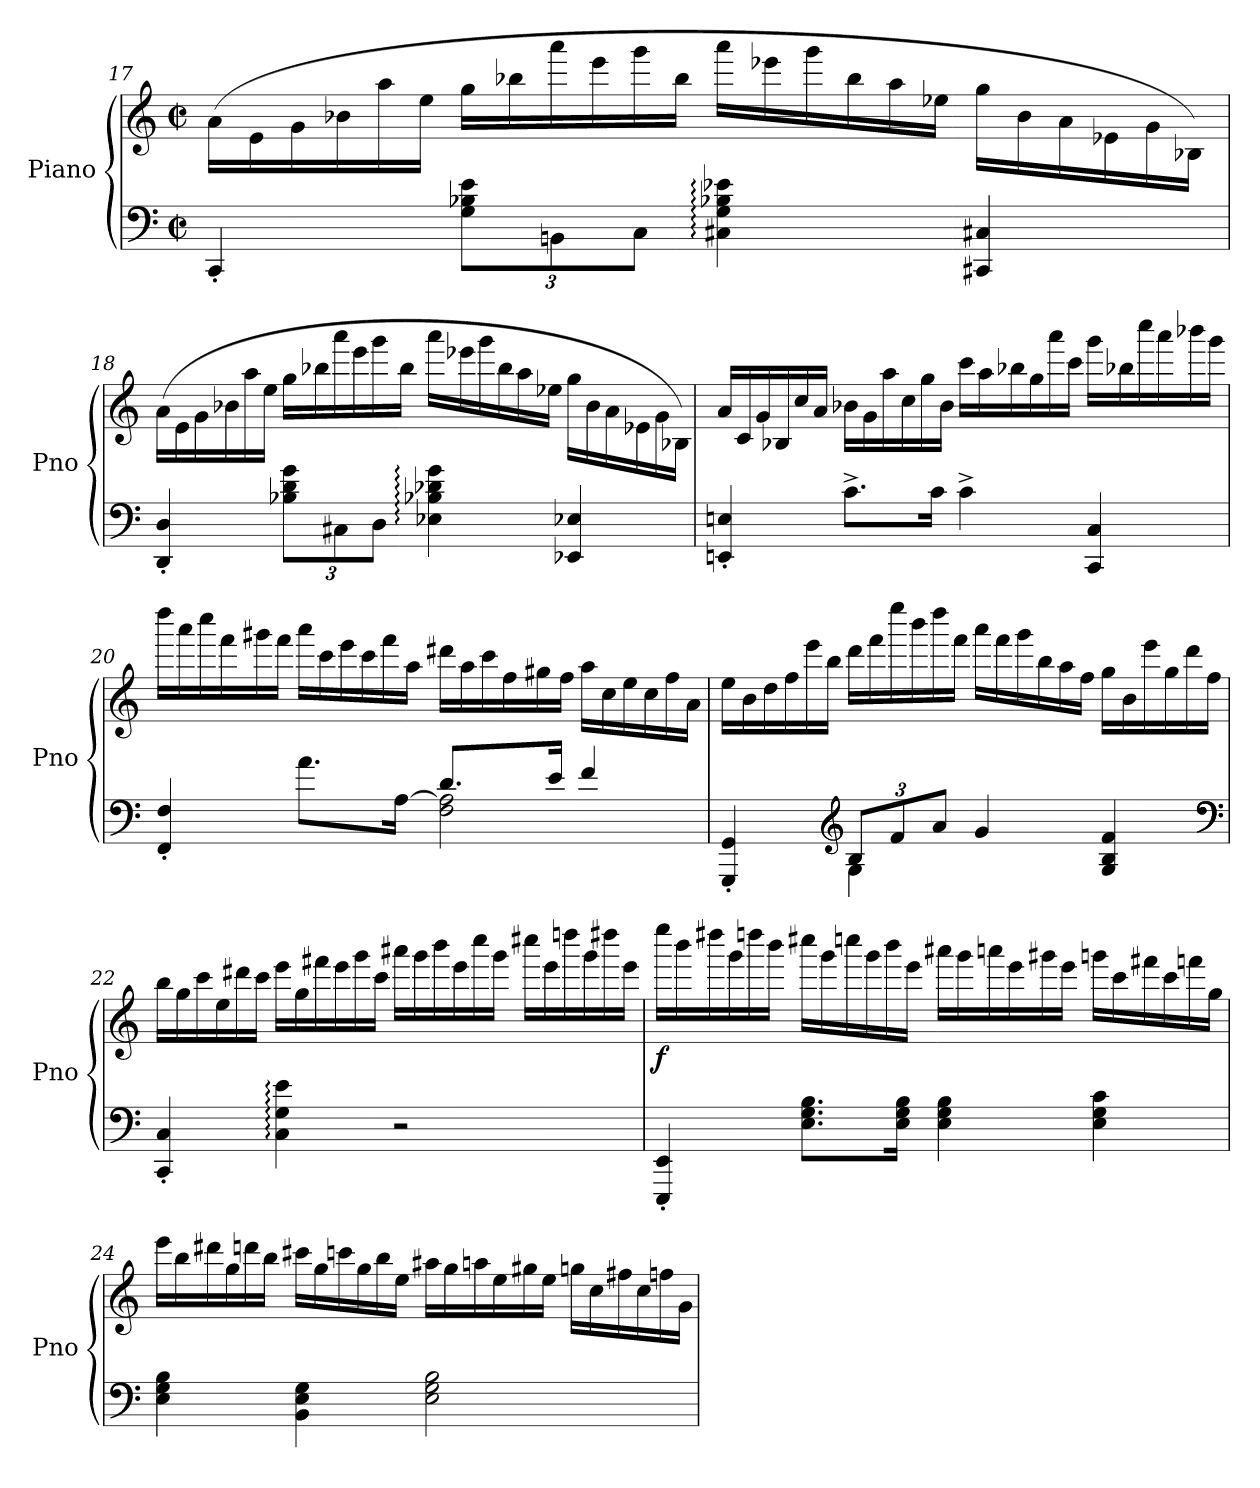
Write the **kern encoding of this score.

**kern	**kern	**dynam
*part1	*part1	*part1
*staff2	*staff1	*staff1/2
*I"Piano	*	*
*I'Pno	*	*
!!LO:LB:g=z
*clefF4	*clefG2	*
*k[]	*k[]	*
*C:	*C:	*
*M2/2	*M2/2	*
*met(c|)	*met(c|)	*
*	*Xtuplet	*
=17	=17	=17
4CC'/	(24a\LL	.
.	24e\	.
.	24g\	.
.	24b-X\	.
.	24aa\	.
.	24ee\JJ	.
*Xbrackettup	*	*
12G\ 12B-X\ 12e\L	24gg\LL	.
.	24bb-X\	.
12BBn\	24aaa\	.
.	24eee\	.
12C\J	24ggg\	.
.	24bb-\JJ	.
4C#X\: 4G\: 4B-X\: 4e-X\:	24aaa\LL	.
.	24eee-X\	.
.	24ggg\	.
.	24bb-\	.
.	24aa\	.
.	24ee-X\JJ	.
4CC#X/ 4C#X/	24gg\LL	.
.	24b-\	.
.	24a\	.
.	24e-X\	.
.	24g\	.
.	24B-X\JJ)	.
=18	=18	=18
4DD/' 4D/'	(24a\LL	.
.	24e\	.
.	24g\	.
.	24b-X\	.
.	24aa\	.
.	24ee\JJ	.
12B-X\ 12d\ 12g\L	24gg\LL	.
.	24bb-X\	.
12C#X\	24aaa\	.
.	24eee\	.
12D\J	24ggg\	.
.	24bb-\JJ	.
4E-X\: 4B-X\: 4d-X\: 4g\:	24aaa\LL	.
.	24eee-X\	.
.	24ggg\	.
.	24bb-\	.
.	24aa\	.
.	24ee-X\JJ	.
4EE-X/ 4E-X/	24gg\LL	.
.	24b-\	.
.	24a\	.
.	24e-X\	.
.	24g\	.
.	24B-X\JJ)	.
!!LO:LB:g=z
=19	=19	=19
4EEn/' 4En/'	24a/LL	.
.	24c/	.
.	24g/	.
.	24B-X/	.
.	24cc/	.
.	24a/JJ	.
8.c^\L	24b-X\LL	.
.	24g\	.
.	24aa\	.
.	24cc\	.
.	24gg\	.
16c\Jk	.	.
.	24b-\JJ	.
4c^\	24ccc\LL	.
.	24aa\	.
.	24bb-X\	.
.	24gg\	.
.	24aaa\	.
.	24ccc\JJ	.
4CC/ 4C/	24ggg\LL	.
.	24bb-X\	.
.	24cccc\	.
.	24aaa\	.
.	24bbb-X\	.
.	24ggg\JJ	.
=20	=20	=20
*^	*	*
4FF/' 4F/'	2ryy	24dddd\LL	.
.	.	24aaa\	.
.	.	24cccc\	.
.	.	24fff\	.
.	.	24ggg#X\	.
.	.	24fff\JJ	.
8.a\L	.	24aaa\LL	.
.	.	24ccc\	.
.	.	24eee\	.
.	.	24ccc\	.
.	.	24fff\	.
[16A\Jk	.	.	.
.	.	24aa\JJ	.
2F\ 2A\]	8.d/L	24ddd#X\LL	.
.	.	24aa\	.
.	.	24ccc\	.
.	.	24ff\	.
.	.	24gg#X\	.
.	16e/Jk	.	.
.	.	24ff\JJ	.
.	4f/	24aa\LL	.
.	.	24cc\	.
.	.	24ee\	.
.	.	24cc\	.
.	.	24ff\	.
.	.	24a\JJ	.
!!LO:LB:g=z
=21	=21	=21	=21
4GGG/' 4GG/'	4ryy	24ee\LL	.
.	.	24b\	.
.	.	24dd\	.
.	.	24ff\	.
.	.	24eee\	.
.	.	24bb\JJ	.
*clefG2	*	*	*
12B/L	4G\	24ddd\LL	.
.	.	24fff\	.
12f/	.	24eeee\	.
.	.	24bbb\	.
12a/J	.	24dddd\	.
.	.	24fff\JJ	.
4g/	2ryy	24aaa\LL	.
.	.	24fff\	.
.	.	24ggg\	.
.	.	24bb\	.
.	.	24aa\	.
.	.	24ff\JJ	.
4G/ 4B/ 4f/	.	24gg\LL	.
.	.	24b\	.
.	.	24eee\	.
.	.	24gg\	.
.	.	24ddd\	.
.	.	24ff\JJ	.
*v	*v	*	*
*clefF4	*	*
=22	=22	=22
4CC/' 4C/'	24bb\LL	.
.	24gg\	.
.	24ccc\	.
.	24ee\	.
.	24ddd#X\	.
.	24ccc\JJ	.
4C\: 4G\: 4e\:	24eee\LL	.
.	24gg\	.
.	24fff#X\	.
.	24eee\	.
.	24ggg\	.
.	24ccc\JJ	.
2r	24aaa#X\LL	.
.	24ggg\	.
.	24bbb\	.
.	24eee\	.
.	24cccc\	.
.	24ggg\JJ	.
.	24cccc#X\LL	.
.	24eee\	.
.	24ddddn\	.
.	24ggg\	.
.	24dddd#X\	.
.	24eee\JJ	.
!!LO:PB:g=z
=23	=23	=23
!	!	!LO:DY:b
4EEE/' 4EE/'	24eeee\LL	f
.	24bbb\	.
.	24dddd#X\	.
.	24ggg\	.
.	24ddddn\	.
.	24bbb\JJ	.
8.E\ 8.G\ 8.B\L	24cccc#X\LL	.
.	24ggg\	.
.	24ccccn\	.
.	24ggg\	.
.	24bbb\	.
16E\ 16G\ 16B\Jk	.	.
.	24eee\JJ	.
4E\ 4G\ 4B\	24aaa#X\LL	.
.	24ggg\	.
.	24aaan\	.
.	24eee\	.
.	24ggg#X\	.
.	24eee\JJ	.
4E\ 4G\ 4c\	24gggn\LL	.
.	24ccc\	.
.	24fff#X\	.
.	24ccc\	.
.	24fffn\	.
.	24gg\JJ	.
=24	=24	=24
4E\ 4G\ 4B\	24eee\LL	.
.	24bb\	.
.	24ddd#X\	.
.	24gg\	.
.	24dddn\	.
.	24bb\JJ	.
4BB\ 4E\ 4G\	24ccc#X\LL	.
.	24gg\	.
.	24cccn\	.
.	24gg\	.
.	24bb\	.
.	24ee\JJ	.
2E\ 2G\ 2B\	24aa#X\LL	.
.	24gg\	.
.	24aan\	.
.	24ee\	.
.	24gg#X\	.
.	24ee\JJ	.
.	24ggn\LL	.
.	24cc\	.
.	24ff#X\	.
.	24cc\	.
.	24ffn\	.
.	24g\JJ	.
=	=	=
*-	*-	*-
